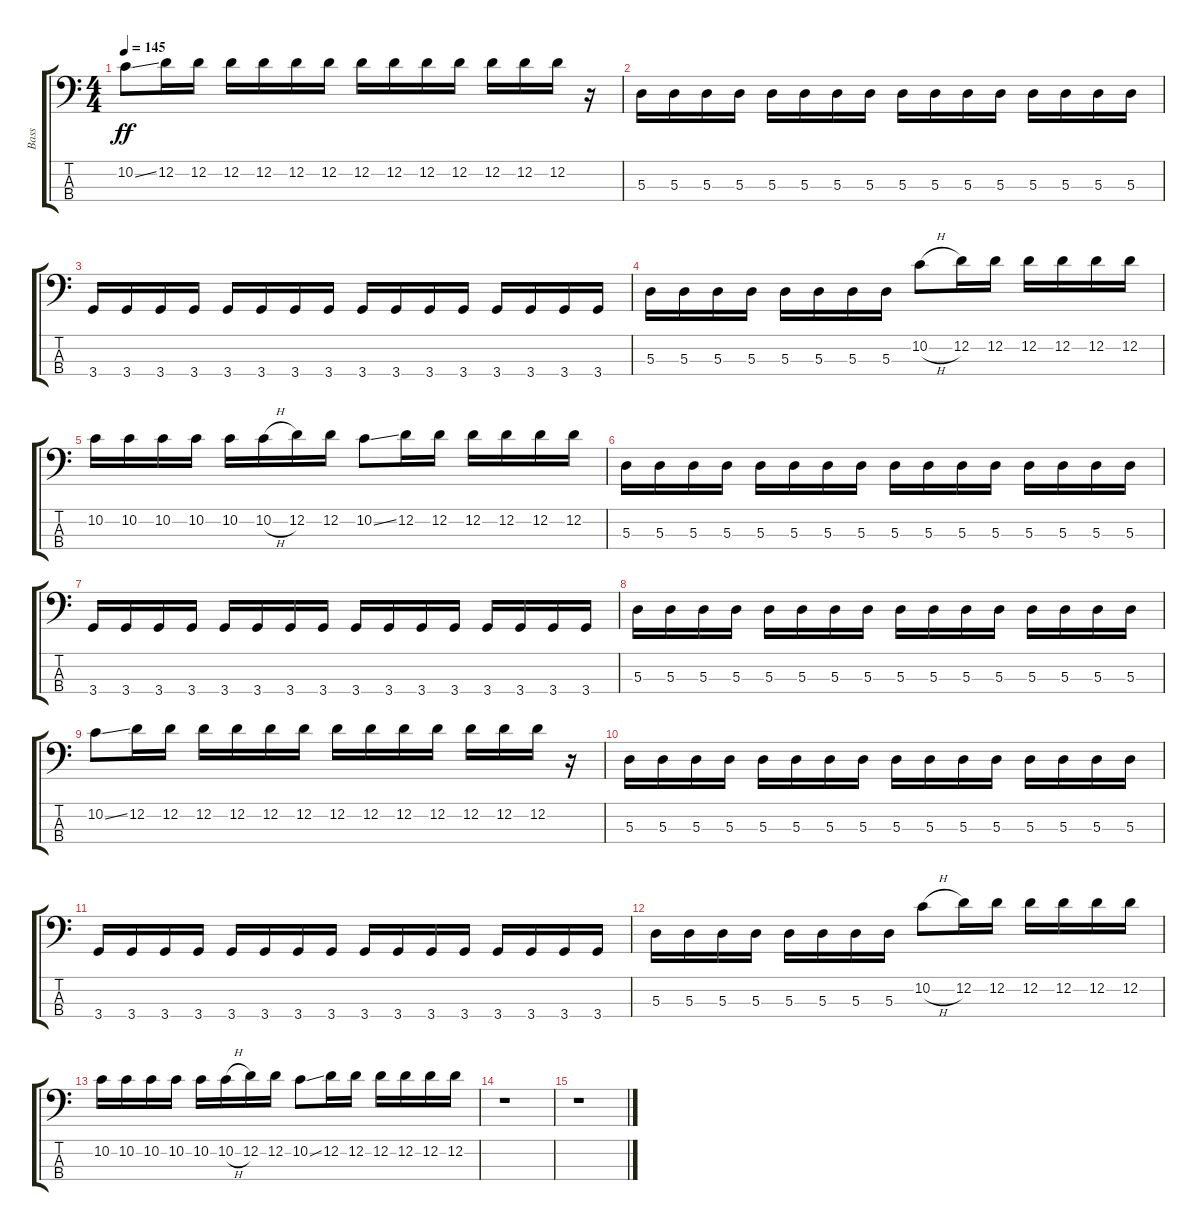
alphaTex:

\track ("Bass" "Bass") {instrument electricbasspick}
\staff {score tabs}
\tuning (G2 D2 A1 E1) {hide}
\ts (4 4)
\tempo 145
\clef f4
\ks c
10.2{ss}.8{dy ff} 12.2.16 12.2.16 12.2.16 12.2.16 12.2.16 12.2.16 12.2.16 12.2.16 12.2.16 12.2.16 12.2.16 12.2.16 12.2.16 r.16 |
5.3.16 5.3.16 5.3.16 5.3.16 5.3.16 5.3.16 5.3.16 5.3.16 5.3.16 5.3.16 5.3.16 5.3.16 5.3.16 5.3.16 5.3.16 5.3.16 |
3.4.16 3.4.16 3.4.16 3.4.16 3.4.16 3.4.16 3.4.16 3.4.16 3.4.16 3.4.16 3.4.16 3.4.16 3.4.16 3.4.16 3.4.16 3.4.16 |
5.3.16 5.3.16 5.3.16 5.3.16 5.3.16 5.3.16 5.3.16 5.3.16 10.2{h}.8 12.2.16 12.2.16 12.2.16 12.2.16 12.2.16 12.2.16 |
10.2.16 10.2.16 10.2.16 10.2.16 10.2.16 10.2{h}.16 12.2.16 12.2.16 10.2{ss}.8 12.2.16 12.2.16 12.2.16 12.2.16 12.2.16 12.2.16 |
5.3.16 5.3.16 5.3.16 5.3.16 5.3.16 5.3.16 5.3.16 5.3.16 5.3.16 5.3.16 5.3.16 5.3.16 5.3.16 5.3.16 5.3.16 5.3.16 |
3.4.16 3.4.16 3.4.16 3.4.16 3.4.16 3.4.16 3.4.16 3.4.16 3.4.16 3.4.16 3.4.16 3.4.16 3.4.16 3.4.16 3.4.16 3.4.16 |
5.3.16 5.3.16 5.3.16 5.3.16 5.3.16 5.3.16 5.3.16 5.3.16 5.3.16 5.3.16 5.3.16 5.3.16 5.3.16 5.3.16 5.3.16 5.3.16 |
10.2{ss}.8 12.2.16 12.2.16 12.2.16 12.2.16 12.2.16 12.2.16 12.2.16 12.2.16 12.2.16 12.2.16 12.2.16 12.2.16 12.2.16 r.16 |
5.3.16 5.3.16 5.3.16 5.3.16 5.3.16 5.3.16 5.3.16 5.3.16 5.3.16 5.3.16 5.3.16 5.3.16 5.3.16 5.3.16 5.3.16 5.3.16 |
3.4.16{volume 9} 3.4.16 3.4.16 3.4.16 3.4.16 3.4.16 3.4.16 3.4.16 3.4.16 3.4.16 3.4.16 3.4.16 3.4.16 3.4.16 3.4.16 3.4.16 |
5.3.16 5.3.16 5.3.16 5.3.16 5.3.16 5.3.16 5.3.16 5.3.16 10.2{h}.8 12.2.16 12.2.16 12.2.16 12.2.16 12.2.16 12.2.16 |
10.2.16{volume 0} 10.2.16 10.2.16 10.2.16 10.2.16 10.2{h}.16 12.2.16 12.2.16 10.2{ss}.8 12.2.16 12.2.16 12.2.16 12.2.16 12.2.16 12.2.16 |
r.1 |
r.1
